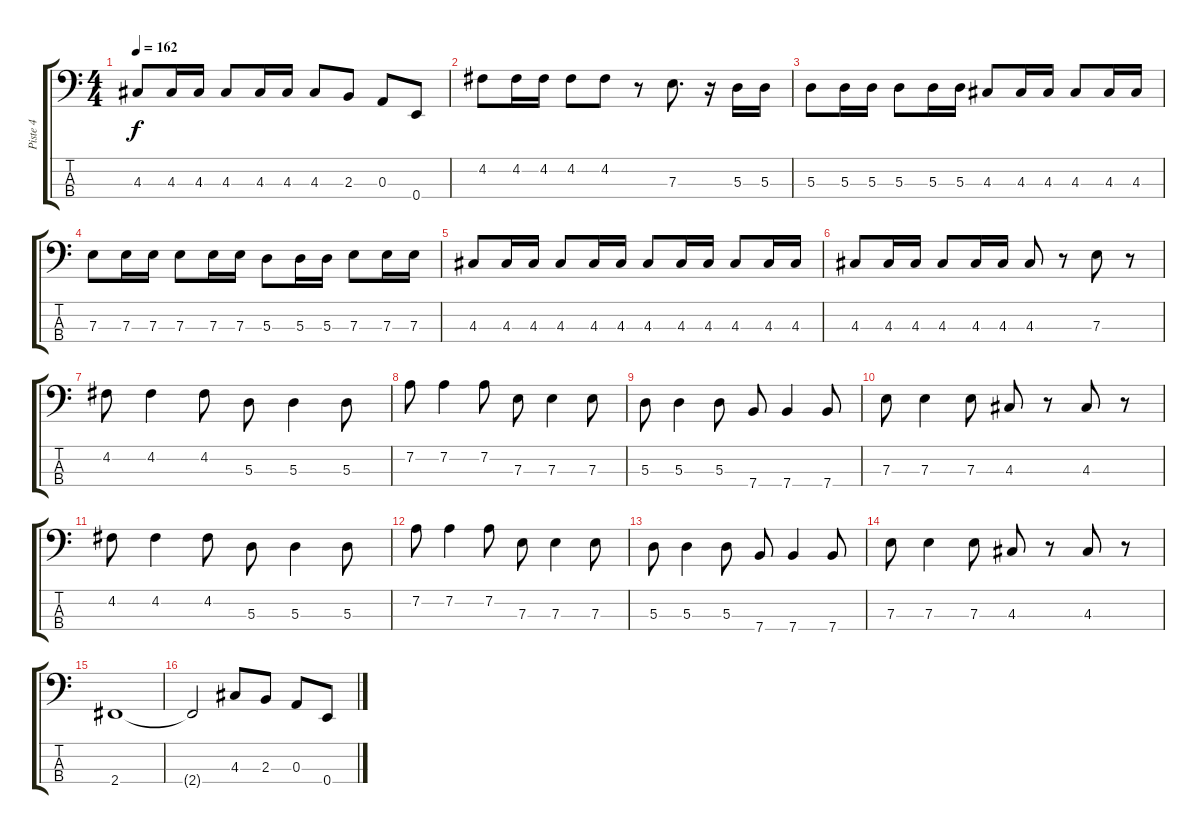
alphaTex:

\track ("Piste 4" "Piste 4") {instrument electricbasspick}
\staff {score tabs}
\tuning (G2 D2 A1 E1) {hide}
\ts (4 4)
\tempo 162
\clef f4
\ks c
4.3.8{dy f} 4.3.16 4.3.16 4.3.8 4.3.16 4.3.16 4.3.8 2.3.8 0.3.8 0.4.8 |
4.2.8 4.2.16 4.2.16 4.2.8 4.2.8 r.8 7.3.8{d} r.16 5.3.16 5.3.16 |
5.3.8 5.3.16 5.3.16 5.3.8 5.3.16 5.3.16 4.3.8 4.3.16 4.3.16 4.3.8 4.3.16 4.3.16 |
7.3.8 7.3.16 7.3.16 7.3.8 7.3.16 7.3.16 5.3.8 5.3.16 5.3.16 7.3.8 7.3.16 7.3.16 |
4.3.8 4.3.16 4.3.16 4.3.8 4.3.16 4.3.16 4.3.8 4.3.16 4.3.16 4.3.8 4.3.16 4.3.16 |
4.3.8 4.3.16 4.3.16 4.3.8 4.3.16 4.3.16 4.3.8 r.8 7.3.8 r.8 |
4.2.8 4.2.4 4.2.8 5.3.8 5.3.4 5.3.8 |
7.2.8 7.2.4 7.2.8 7.3.8 7.3.4 7.3.8 |
5.3.8 5.3.4 5.3.8 7.4.8 7.4.4 7.4.8 |
7.3.8 7.3.4 7.3.8 4.3.8 r.8 4.3.8 r.8 |
4.2.8 4.2.4 4.2.8 5.3.8 5.3.4 5.3.8 |
7.2.8 7.2.4 7.2.8 7.3.8 7.3.4 7.3.8 |
5.3.8 5.3.4 5.3.8 7.4.8 7.4.4 7.4.8 |
7.3.8 7.3.4 7.3.8 4.3.8 r.8 4.3.8 r.8 |
2.4.1 |
2.4{t}.2 4.3.8 2.3.8 0.3.8 0.4.8
